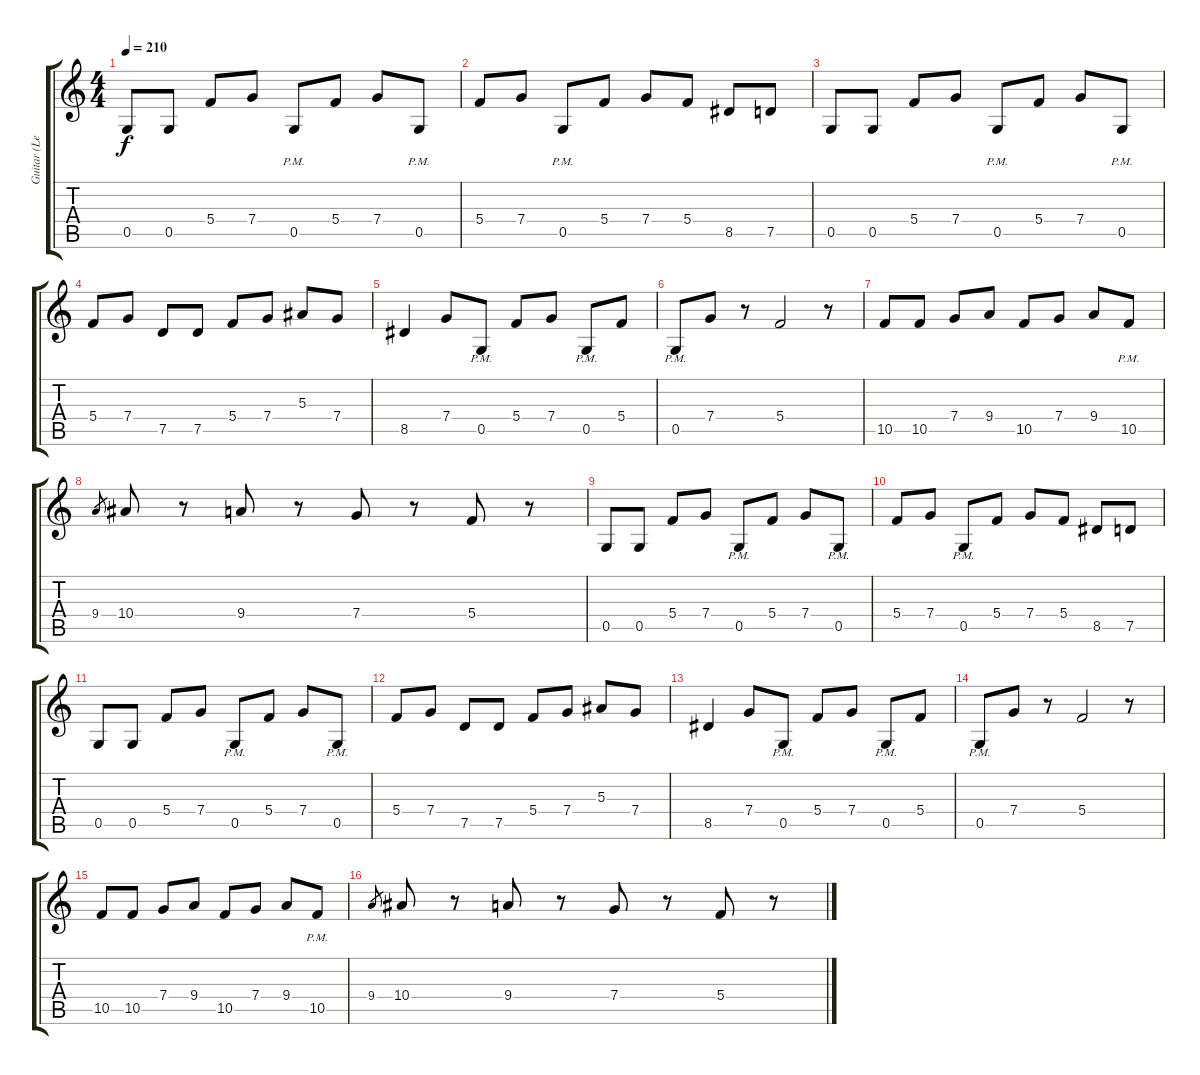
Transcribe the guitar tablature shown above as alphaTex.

\track ("Guitar (Left)" "Guitar (Le") {instrument distortionguitar}
\staff {score tabs}
\tuning (D4 A3 F3 C3 G2 C2) {hide}
\ts (4 4)
\tempo 210
\clef g2
\ks c
0.5.8{dy f} 0.5.8 5.4.8 7.4.8 0.5{pm}.8 5.4.8 7.4.8 0.5{pm}.8 |
5.4.8 7.4.8 0.5{pm}.8 5.4.8 7.4.8 5.4.8 8.5.8 7.5.8 |
0.5.8 0.5.8 5.4.8 7.4.8 0.5{pm}.8 5.4.8 7.4.8 0.5{pm}.8 |
5.4.8 7.4.8 7.5.8 7.5.8 5.4.8 7.4.8 5.3.8 7.4.8 |
8.5.4 7.4.8 0.5{pm}.8 5.4.8 7.4.8 0.5{pm}.8 5.4.8 |
0.5{pm}.8 7.4.8 r.8 5.4.2 r.8 |
10.5.8 10.5.8 7.4.8 9.4.8 10.5.8 7.4.8 9.4.8 10.5{pm}.8 |
9.4.8{gr} 10.4.8 r.8 9.4.8 r.8 7.4.8 r.8 5.4.8 r.8 |
0.5.8 0.5.8 5.4.8 7.4.8 0.5{pm}.8 5.4.8 7.4.8 0.5{pm}.8 |
5.4.8 7.4.8 0.5{pm}.8 5.4.8 7.4.8 5.4.8 8.5.8 7.5.8 |
0.5.8 0.5.8 5.4.8 7.4.8 0.5{pm}.8 5.4.8 7.4.8 0.5{pm}.8 |
5.4.8 7.4.8 7.5.8 7.5.8 5.4.8 7.4.8 5.3.8 7.4.8 |
8.5.4 7.4.8 0.5{pm}.8 5.4.8 7.4.8 0.5{pm}.8 5.4.8 |
0.5{pm}.8 7.4.8 r.8 5.4.2 r.8 |
10.5.8 10.5.8 7.4.8 9.4.8 10.5.8 7.4.8 9.4.8 10.5{pm}.8 |
9.4.8{gr} 10.4.8 r.8 9.4.8 r.8 7.4.8 r.8 5.4.8 r.8
